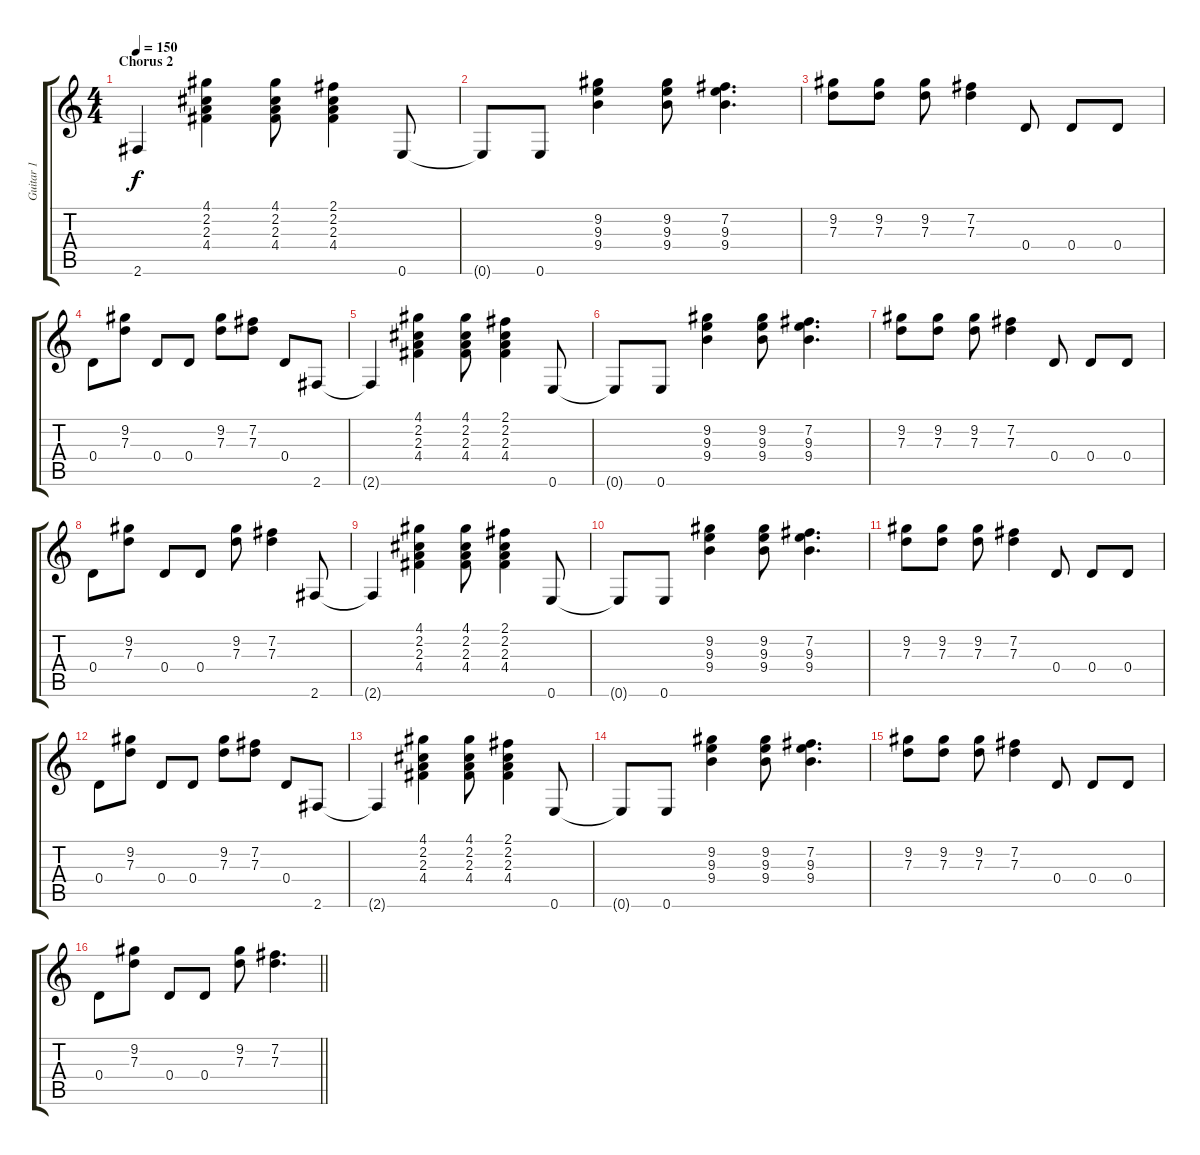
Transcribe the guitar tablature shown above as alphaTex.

\track ("Guitar 1" "Guitar 1") {instrument overdrivenguitar}
\staff {score tabs}
\tuning (E4 B3 G3 D3 A2 E2) {hide}
\ts (4 4)
\section ("" "Chorus 2")
\tempo 150
\clef g2
\ks c
2.6.4{dy f} (4.1 2.2 2.3 4.4).4 (4.1 2.2 2.3 4.4).8 (2.1 2.2 2.3 4.4).4 0.6.8 |
0.6{t}.8 0.6.8 (9.2 9.3 9.4).4 (9.2 9.3 9.4).8 (7.2 9.3 9.4).4{d} |
(9.2 7.3).8 (9.2 7.3).8 (9.2 7.3).8 (7.2 7.3).4 0.4.8 0.4.8 0.4.8 |
0.4.8 (9.2 7.3).8 0.4.8 0.4.8 (9.2 7.3).8 (7.2 7.3).8 0.4.8 2.6.8 |
2.6{t}.4 (4.1 2.2 2.3 4.4).4 (4.1 2.2 2.3 4.4).8 (2.1 2.2 2.3 4.4).4 0.6.8 |
0.6{t}.8 0.6.8 (9.2 9.3 9.4).4 (9.2 9.3 9.4).8 (7.2 9.3 9.4).4{d} |
(9.2 7.3).8 (9.2 7.3).8 (9.2 7.3).8 (7.2 7.3).4 0.4.8 0.4.8 0.4.8 |
0.4.8 (9.2 7.3).8 0.4.8 0.4.8 (9.2 7.3).8 (7.2 7.3).4 2.6.8 |
2.6{t}.4 (4.1 2.2 2.3 4.4).4 (4.1 2.2 2.3 4.4).8 (2.1 2.2 2.3 4.4).4 0.6.8 |
0.6{t}.8 0.6.8 (9.2 9.3 9.4).4 (9.2 9.3 9.4).8 (7.2 9.3 9.4).4{d} |
(9.2 7.3).8 (9.2 7.3).8 (9.2 7.3).8 (7.2 7.3).4 0.4.8 0.4.8 0.4.8 |
0.4.8 (9.2 7.3).8 0.4.8 0.4.8 (9.2 7.3).8 (7.2 7.3).8 0.4.8 2.6.8 |
2.6{t}.4 (4.1 2.2 2.3 4.4).4 (4.1 2.2 2.3 4.4).8 (2.1 2.2 2.3 4.4).4 0.6.8 |
0.6{t}.8 0.6.8 (9.2 9.3 9.4).4 (9.2 9.3 9.4).8 (7.2 9.3 9.4).4{d} |
(9.2 7.3).8 (9.2 7.3).8 (9.2 7.3).8 (7.2 7.3).4 0.4.8 0.4.8 0.4.8 |
\barLineRight lightlight
0.4.8 (9.2 7.3).8 0.4.8 0.4.8 (9.2 7.3).8 (7.2 7.3).4{d}
